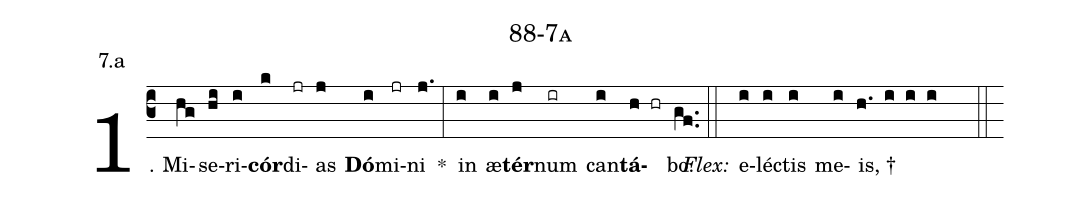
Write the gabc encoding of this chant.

name: 88-7a;
annotation: 7.a;
%%
(c3)1. Mi(hg)se(hi)ri(i)<b>cór</b>(k)di(jr)as(j) <b>Dó</b>(i)mi(jr)ni(j.) *(:) in(i) æ(i)<b>tér</b>(j)num(ir) can(i)<b>tá</b>(h hr)bo.(gf..) (::)
<i>Flex:</i>()  e(i)léc(i)tis(i) me(i)is, †(h. i i i  ::)
